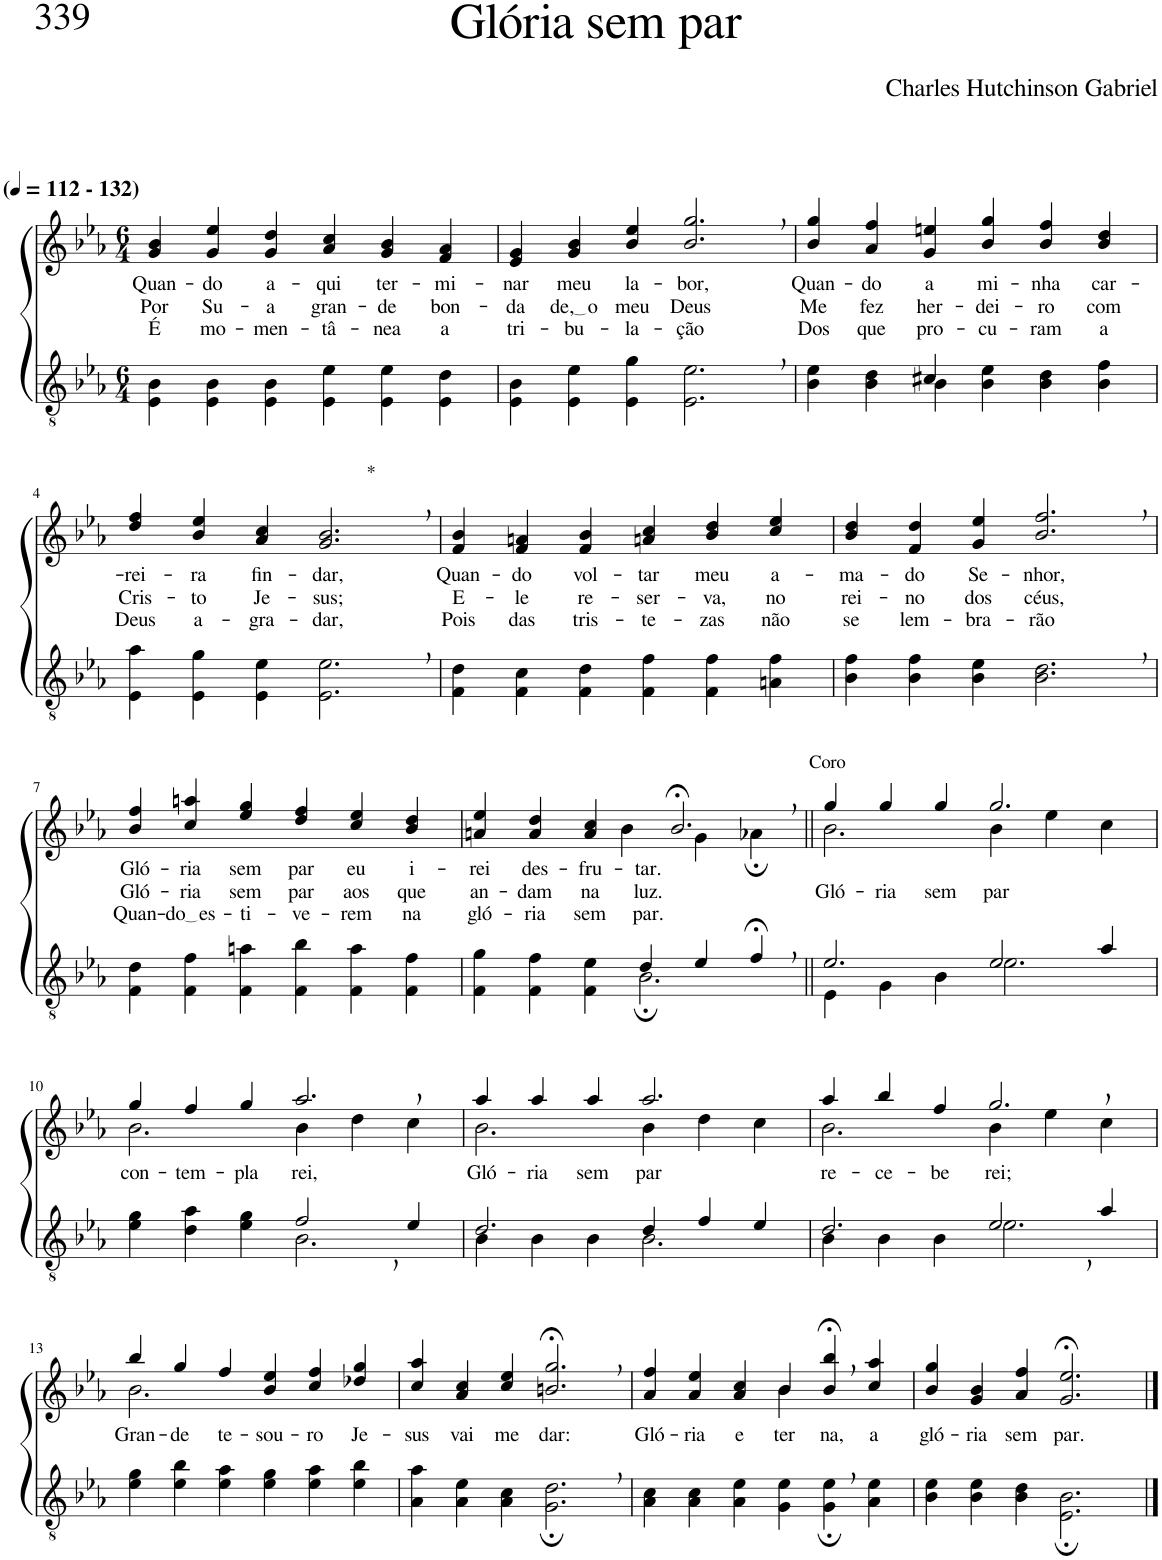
**kern	**kern	**text	**text	**text
*part2	*part1	*part1	*part1	*part1
*staff2	*staff1	*staff1	*staff1	*staff1
*I"Parte III e IV	*I"Parte I e II	*	*	*
*clefGv2	*clefG2	*	*	*
*Trd4c7	*Trd4c7	*	*	*
*k[b-e-a-]	*k[b-e-a-]	*	*	*
*M6/4	*M6/4	*	*	*
*MM112	*MM112	*	*	*
=1	=1	=1	=1	=1
!	!LO:TX:a:B:t=(	!	!	!
!	!LO:TX:a:B:t=- 132)	!	!	!
!	!	!LO:LY:b	!LO:LY:b	!LO:LY:b
4E-\ 4B-\	4g/ 4b-/	Quan-	Por	É
!	!	!LO:LY:b	!LO:LY:b	!LO:LY:b
4E-\ 4B-\	4g/ 4ee-/	-do	Su-	mo-
!	!	!LO:LY:b	!LO:LY:b	!LO:LY:b
4E-\ 4B-\	4g/ 4dd/	a-	-a	-men-
!	!	!LO:LY:b	!LO:LY:b	!LO:LY:b
4E-\ 4e-\	4a-/ 4cc/	-qui	gran-	-tâ-
!	!	!LO:LY:b	!LO:LY:b	!LO:LY:b
4E-\ 4e-\	4g/ 4b-/	ter-	-de	-nea
!	!	!LO:LY:b	!LO:LY:b	!LO:LY:b
4E-\ 4d\	4f/ 4a-/	-mi-	bon-	a
=2	=2	=2	=2	=2
!	!	!LO:LY:b	!LO:LY:b	!LO:LY:b
4E-\ 4B-\	4e-/ 4g/	-nar	-da	tri-
!	!	!LO:LY:b	!LO:LY:b	!LO:LY:b
4E-\ 4e-\	4g/ 4b-/	meu	de, o	-bu-
!	!	!LO:LY:b	!LO:LY:b	!LO:LY:b
4E-\ 4g\	4b-/ 4ee-/	la-	meu	-la-
!	!	!LO:LY:b	!LO:LY:b	!LO:LY:b
2.E-\, 2.e-\,	2.b-/, 2.gg/,	-bor,	Deus	-ção
=3	=3	=3	=3	=3
*^	*	*	*	*
!	!	!	!LO:LY:b	!LO:LY:b	!LO:LY:b
4B-\ 4e-\	2ryy	4b-/ 4gg/	Quan-	Me	Dos
!	!	!	!LO:LY:b	!LO:LY:b	!LO:LY:b
4B-\ 4d\	.	4a-/ 4ff/	-do	fez	que
!	!	!	!LO:LY:b	!LO:LY:b	!LO:LY:b
4B-\	4c#X/	4g/ 4een/	a	her-	pro-
!	!	!	!LO:LY:b	!LO:LY:b	!LO:LY:b
4B-\ 4e-\	2.ryy	4b-/ 4gg/	mi-	-dei-	-cu-
!	!	!	!LO:LY:b	!LO:LY:b	!LO:LY:b
4B-\ 4d\	.	4b-/ 4ff/	-nha	-ro	-ram
!	!	!	!LO:LY:b	!LO:LY:b	!LO:LY:b
4B-\ 4f\	.	4b-/ 4dd/	car-	com	a
*v	*v	*	*	*	*
!!LO:LB:g=z
=4	=4	=4	=4	=4
!	!	!LO:LY:b	!LO:LY:b	!LO:LY:b
4E-\ 4a-\	4dd/ 4ff/	-rei-	Cris-	Deus
!	!	!LO:LY:b	!LO:LY:b	!LO:LY:b
4E-\ 4g\	4b-/ 4ee-/	-ra	-to	a-
!	!	!LO:LY:b	!LO:LY:b	!LO:LY:b
4E-\ 4e-\	4a-/ 4cc/	fin-	Je-	-gra-
!	!LO:TX:a:t=*	!	!	!
!	!	!LO:LY:b	!LO:LY:b	!LO:LY:b
2.E-\, 2.e-\,	2.g/, 2.b-/,	-dar,	-sus;	-dar,
=5	=5	=5	=5	=5
!	!	!LO:LY:b	!LO:LY:b	!LO:LY:b
4F\ 4d\	4f/ 4b-/	Quan-	E-	Pois
!	!	!LO:LY:b	!LO:LY:b	!LO:LY:b
4F\ 4c\	4f/ 4an/	-do	-le	das
!	!	!LO:LY:b	!LO:LY:b	!LO:LY:b
4F\ 4d\	4f/ 4b-/	vol-	re-	tris-
!	!	!LO:LY:b	!LO:LY:b	!LO:LY:b
4F\ 4f\	4an/ 4cc/	-tar	-ser-	-te-
!	!	!LO:LY:b	!LO:LY:b	!LO:LY:b
4F\ 4f\	4b-/ 4dd/	meu	-va,	-zas
!	!	!LO:LY:b	!LO:LY:b	!LO:LY:b
4An\ 4f\	4cc/ 4ee-/	a-	no	não
=6	=6	=6	=6	=6
!	!	!LO:LY:b	!LO:LY:b	!LO:LY:b
4B-\ 4f\	4b-/ 4dd/	-ma-	rei-	se
!	!	!LO:LY:b	!LO:LY:b	!LO:LY:b
4B-\ 4f\	4f/ 4dd/	-do	-no	lem-
!	!	!LO:LY:b	!LO:LY:b	!LO:LY:b
4B-\ 4e-\	4g/ 4ee-/	Se-	dos	-bra-
!	!	!LO:LY:b	!LO:LY:b	!LO:LY:b
2.B-\, 2.d\,	2.b-/, 2.ff/,	-nhor,	céus,	-rão
!!LO:LB:g=z
=7	=7	=7	=7	=7
!	!	!LO:LY:b	!LO:LY:b	!LO:LY:b
4F\ 4d\	4b-/ 4ff/	Gló-	Gló-	Quan-
!	!	!LO:LY:b	!LO:LY:b	!LO:LY:b
4F\ 4f\	4cc/ 4aan/	-ria	-ria	do es
!	!	!LO:LY:b	!LO:LY:b	!LO:LY:b
4F\ 4an\	4ee-/ 4gg/	sem	sem	-ti-
!	!	!LO:LY:b	!LO:LY:b	!LO:LY:b
4F\ 4b-\	4dd/ 4ff/	par	par	-ve-
!	!	!LO:LY:b	!LO:LY:b	!LO:LY:b
4F\ 4a\	4cc/ 4ee-/	eu	aos	-rem
!	!	!LO:LY:b	!LO:LY:b	!LO:LY:b
4F\ 4f\	4b-/ 4dd/	i-	que	na
=8	=8	=8	=8	=8
*^	*	*	*	*
!	!	!	!LO:LY:b	!LO:LY:b	!LO:LY:b
*	*	*^	*	*	*
2.ryy	4F\ 4g\	4an/ 4ee-/	2.ryy	-rei	an-	gló-
!	!	!	!	!LO:LY:b	!LO:LY:b	!LO:LY:b
.	4F\ 4f\	4a/ 4dd/	.	des-	-dam	-ria
!	!	!	!	!LO:LY:b	!LO:LY:b	!LO:LY:b
.	4F\ 4e-\	4a/ 4cc/	.	-fru-	na	sem
!	!	!	!	!LO:LY:b	!LO:LY:b	!LO:LY:b
4d/	2.B-;\	2.b-;<,/	4b-\	-tar.	luz.	par.
4e-/	.	.	4g\	.	.	.
!	!	!	!LO:TX:a:t=Coro	!	!	!
4f;<,/	.	.	4a-X;\	.	.	.
=9||	=9||	=9||	=9||	=9||	=9||	=9||
!	!	!	!	!	!LO:LY:b	!
2.e-/	4E-\	4gg/	2.b-\	.	-Gló-	.
!	!	!	!	!	!LO:LY:b	!
.	4G\	4gg/	.	.	-ria	.
!	!	!	!	!	!LO:LY:b	!
.	4B-\	4gg/	.	.	sem	.
!	!	!	!	!	!LO:LY:b	!
2e-/	2.e-\	2.gg/	4b-\	.	par	.
.	.	.	4ee-\	.	.	.
4a-/	.	.	4cc\	.	.	.
!!LO:LB:g=z	!!
=10	=10	=10	=10	=10	=10	=10
!	!	!	!	!LO:LY:b	!	!
2.ryy	4e-\ 4g\	4gg/	2.b-\	con-	.	.
!	!	!	!	!LO:LY:b	!	!
.	4d\ 4a-\	4ff/	.	-tem-	.	.
!	!	!	!	!LO:LY:b	!	!
.	4e-\ 4g\	4gg/	.	-pla-	.	.
!	!	!	!	!LO:LY:b	!	!
2f,/	2.B-\	2.aa-,/	4b-\	-rei,	.	.
.	.	.	4dd\	.	.	.
4e-/	.	.	4cc\	.	.	.
=11	=11	=11	=11	=11	=11	=11
!	!	!	!	!LO:LY:b	!	!
2.d/	4B-\	4aa-/	2.b-\	Gló-	.	.
!	!	!	!	!LO:LY:b	!	!
.	4B-\	4aa-/	.	-ria	.	.
!	!	!	!	!LO:LY:b	!	!
.	4B-\	4aa-/	.	sem	.	.
!	!	!	!	!LO:LY:b	!	!
4d/	2.B-\	2.aa-/	4b-\	par	.	.
4f/	.	.	4dd\	.	.	.
4e-/	.	.	4cc\	.	.	.
=12	=12	=12	=12	=12	=12	=12
!	!	!	!	!LO:LY:b	!	!
2.d/	4B-\	4aa-/	2.b-\	re-	.	.
!	!	!	!	!LO:LY:b	!	!
.	4B-\	4bb-/	.	-ce-	.	.
!	!	!	!	!LO:LY:b	!	!
.	4B-\	4ff/	.	-be-	.	.
!	!	!	!	!LO:LY:b	!	!
2e-,/	2.e-\	2.gg,/	4b-\	-rei;	.	.
.	.	.	4ee-\	.	.	.
4a-/	.	.	4cc\	.	.	.
*v	*v	*	*	*	*	*
!!LO:LB:g=z	!!
=13	=13	=13	=13	=13	=13
!	!	!	!LO:LY:b	!	!
4e-\ 4g\	4bb-/	2.b-\	Gran-	.	.
!	!	!	!LO:LY:b	!	!
4e-\ 4b-\	4gg/	.	-de	.	.
!	!	!	!LO:LY:b	!	!
4e-\ 4a-\	4ff/	.	te-	.	.
!	!	!	!LO:LY:b	!	!
4e-\ 4g\	4b-/ 4ee-/	2.ryy	-sou-	.	.
!	!	!	!LO:LY:b	!	!
4e-\ 4a-\	4cc/ 4ff/	.	-ro	.	.
!	!	!	!LO:LY:b	!	!
4e-\ 4b-\	4dd-X/ 4gg/	.	Je-	.	.
*	*v	*v	*	*	*
=14	=14	=14	=14	=14
!	!	!LO:LY:b	!	!
4A-\ 4a-\	4cc/ 4aa-/	-sus	.	.
!	!	!LO:LY:b	!	!
4A-\ 4e-\	4a-/ 4cc/	vai	.	.
!	!	!LO:LY:b	!	!
4A-\ 4c\	4cc/ 4ee-/	me	.	.
!	!	!LO:LY:b	!	!
2.G\;, 2.d\;,	2.bn/;<, 2.gg/;<,	dar:	.	.
=15	=15	=15	=15	=15
!	!	!LO:LY:b	!	!
*	*^	*	*	*
4A-\ 4c\	4a-/ 4ff/	2.ryy	Gló-	.	.
!	!	!	!LO:LY:b	!	!
4A-\ 4c\	4a-/ 4ee-/	.	-ria	.	.
!	!	!	!LO:LY:b	!	!
4A-\ 4e-\	4a-/ 4cc/	.	e-	.	.
!	!	!	!LO:LY:b	!	!
4G\ 4e-\	4b-/	4b-\	-ter-	.	.
!	!	!	!LO:LY:b	!	!
4G\;, 4e-\;,	4b-/;<, 4bb-/;<,	2ryy	-na,	.	.
!	!	!	!LO:LY:b	!	!
4A-\ 4e-\	4cc/ 4aa-/	.	a	.	.
*	*v	*v	*	*	*
=16	=16	=16	=16	=16
!	!	!LO:LY:b	!	!
4B-\ 4e-\	4b-/ 4gg/	gló-	.	.
!	!	!LO:LY:b	!	!
4B-\ 4e-\	4g/ 4b-/	-ria	.	.
!	!	!LO:LY:b	!	!
4B-\ 4d\	4a-/ 4ff/	sem	.	.
!	!	!LO:LY:b	!	!
2.E-\; 2.B-\;	2.g/;< 2.ee-/;<	par.	.	.
==	==	==	==	==
*-	*-	*-	*-	*-
